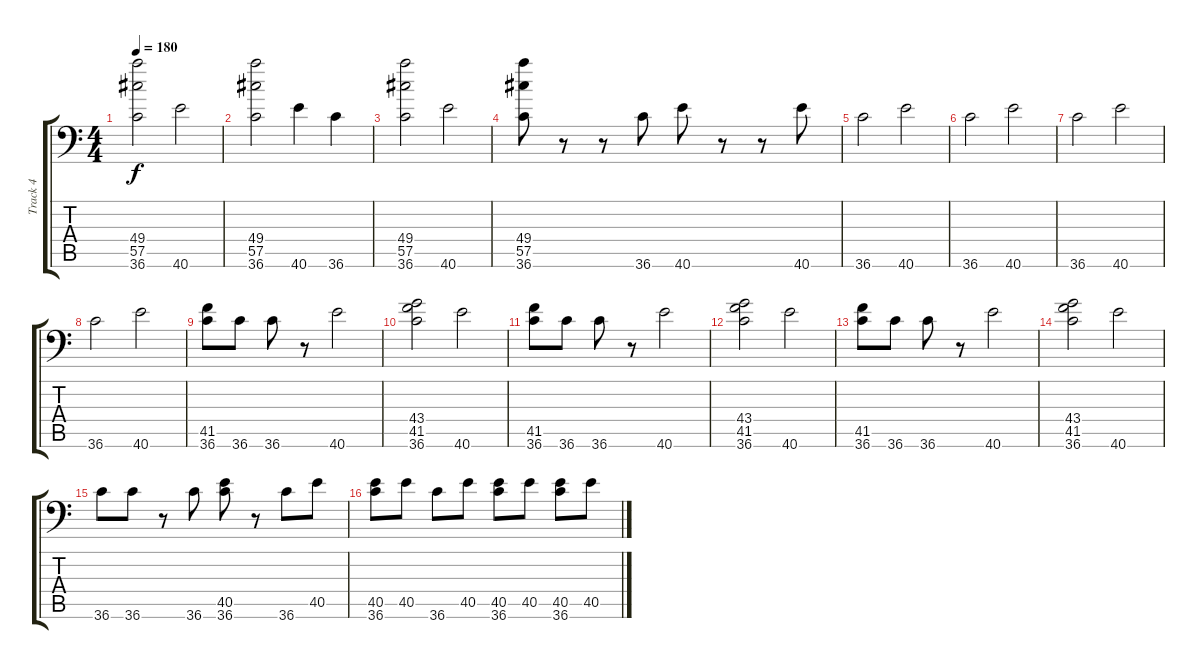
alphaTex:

\track ("Track 4" "Track 4") {instrument acousticgrandpiano}
\staff {score tabs}
\tuning (C-1 C-1 C-1 C-1 C-1 C-1) {hide}
\ts (4 4)
\tempo 180
\clef f4
\ks c
(49.4 57.5 36.6).2{dy f} 40.6.2 |
(49.4 57.5 36.6).2 40.6.4 36.6.4 |
(49.4 57.5 36.6).2 40.6.2 |
(49.4 57.5 36.6).8 r.8 r.8 36.6.8 40.6.8 r.8 r.8 40.6.8 |
36.6.2 40.6.2 |
36.6.2 40.6.2 |
36.6.2 40.6.2 |
36.6.2 40.6.2 |
(41.5 36.6).8 36.6.8 36.6.8 r.8 40.6.2 |
(43.4 41.5 36.6).2 40.6.2 |
(41.5 36.6).8 36.6.8 36.6.8 r.8 40.6.2 |
(43.4 41.5 36.6).2 40.6.2 |
(41.5 36.6).8 36.6.8 36.6.8 r.8 40.6.2 |
(43.4 41.5 36.6).2 40.6.2 |
36.6.8 36.6.8 r.8 36.6.8 (40.5 36.6).8 r.8 36.6.8 40.5.8 |
(40.5 36.6).8 40.5.8 36.6.8 40.5.8 (40.5 36.6).8 40.5.8 (40.5 36.6).8 40.5.8
